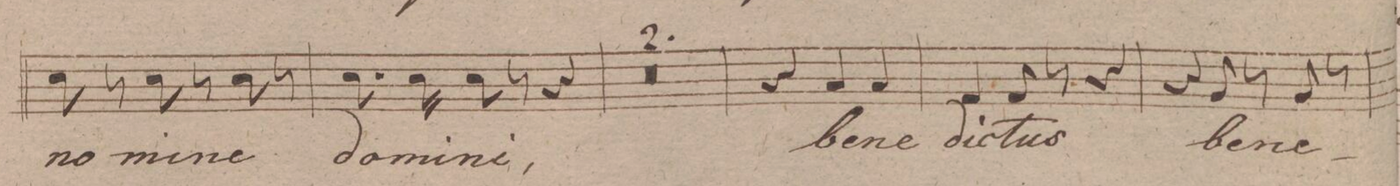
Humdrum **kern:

**kern	**text	**dynam
*I"Baſso.	*	*
*clefF4	*	*
*k[f#c#g#]	*	*
*M3/4	*	*
8E\	no-	.
8r	.	.
8E\	-mi-	.
8r	.	.
8E\	-ne	.
8r	.	.
=43	=43	=43
8.E\	do-	.
16E\	-mi-	.
8E\	-ni,	.
8r	.	.
4r	.	.
=44	=44	=44
1.r	.	.
=45	=45	=45
=46	=46	=46
4r	.	.
4C#/	be-	.
4C#/	-ne-	.
=47	=47	=47
4AA/	-dic-	.
8AA/	-tus,	.
8r	.	.
4r	.	.
=48	=48	=48
4r	.	.
8BB/	be-	.
8r	.	.
8BB/	-ne-	.
8r	.	.
=49	=49	=49
*-	*-	*-
